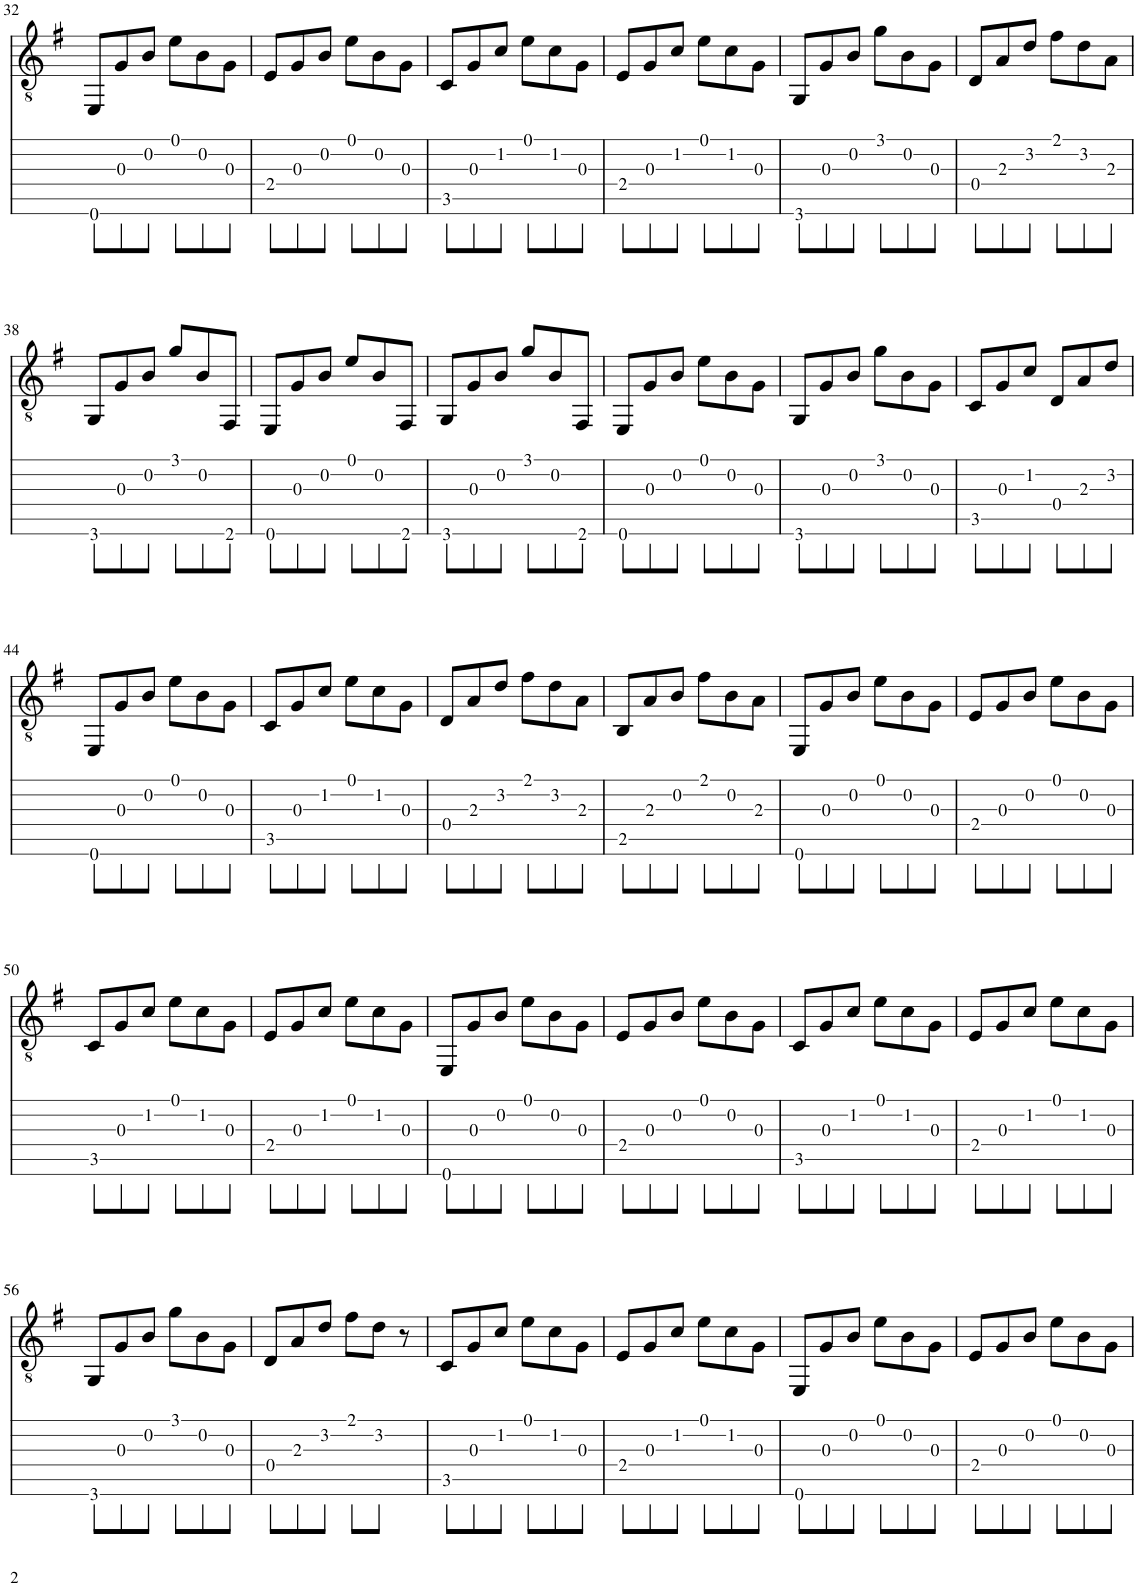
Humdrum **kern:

**kern	**kern
*part1	*part1
*staff2	*staff1
*I"Git.	*
*I'Git.	*
!!LO:PB:g=z
*	*clefGv2
*k[f#]	*k[f#]
*M6/8	*M6/8
=32	=32
8EE\L	8EE/L
8G\	8G/
8B\J	8B/J
8e\L	8e\L
8B\	8B\
8G\J	8G\J
=33	=33
8E\L	8E/L
8G\	8G/
8B\J	8B/J
8e\L	8e\L
8B\	8B\
8G\J	8G\J
=34	=34
8C\L	8C/L
8G\	8G/
8c\J	8c/J
8e\L	8e\L
8c\	8c\
8G\J	8G\J
=35	=35
8E\L	8E/L
8G\	8G/
8c\J	8c/J
8e\L	8e\L
8c\	8c\
8G\J	8G\J
=36	=36
8GG\L	8GG/L
8G\	8G/
8B\J	8B/J
8g\L	8g\L
8B\	8B\
8G\J	8G\J
=37	=37
8D\L	8D/L
8A\	8A/
8d\J	8d/J
8f#\L	8f#\L
8d\	8d\
8A\J	8A\J
!!LO:LB:g=z
=38	=38
8GG\L	8GG/L
8G\	8G/
8B\J	8B/J
8g\L	8g/L
8B\	8B/
8FF#\J	8FF#/J
=39	=39
8EE\L	8EE/L
8G\	8G/
8B\J	8B/J
8e\L	8e/L
8B\	8B/
8FF#\J	8FF#/J
=40	=40
8GG\L	8GG/L
8G\	8G/
8B\J	8B/J
8g\L	8g/L
8B\	8B/
8FF#\J	8FF#/J
=41	=41
8EE\L	8EE/L
8G\	8G/
8B\J	8B/J
8e\L	8e\L
8B\	8B\
8G\J	8G\J
=42	=42
8GG\L	8GG/L
8G\	8G/
8B\J	8B/J
8g\L	8g\L
8B\	8B\
8G\J	8G\J
=43	=43
8C\L	8C/L
8G\	8G/
8c\J	8c/J
8D\L	8D/L
8A\	8A/
8d\J	8d/J
!!LO:LB:g=z
=44	=44
8EE\L	8EE/L
8G\	8G/
8B\J	8B/J
8e\L	8e\L
8B\	8B\
8G\J	8G\J
=45	=45
8C\L	8C/L
8G\	8G/
8c\J	8c/J
8e\L	8e\L
8c\	8c\
8G\J	8G\J
=46	=46
8D\L	8D/L
8A\	8A/
8d\J	8d/J
8f#\L	8f#\L
8d\	8d\
8A\J	8A\J
=47	=47
8BB\L	8BB/L
8A\	8A/
8B\J	8B/J
8f#\L	8f#\L
8B\	8B\
8A\J	8A\J
=48	=48
8EE\L	8EE/L
8G\	8G/
8B\J	8B/J
8e\L	8e\L
8B\	8B\
8G\J	8G\J
=49	=49
8E\L	8E/L
8G\	8G/
8B\J	8B/J
8e\L	8e\L
8B\	8B\
8G\J	8G\J
!!LO:LB:g=z
=50	=50
8C\L	8C/L
8G\	8G/
8c\J	8c/J
8e\L	8e\L
8c\	8c\
8G\J	8G\J
=51	=51
8E\L	8E/L
8G\	8G/
8c\J	8c/J
8e\L	8e\L
8c\	8c\
8G\J	8G\J
=52	=52
8EE\L	8EE/L
8G\	8G/
8B\J	8B/J
8e\L	8e\L
8B\	8B\
8G\J	8G\J
=53	=53
8E\L	8E/L
8G\	8G/
8B\J	8B/J
8e\L	8e\L
8B\	8B\
8G\J	8G\J
=54	=54
8C\L	8C/L
8G\	8G/
8c\J	8c/J
8e\L	8e\L
8c\	8c\
8G\J	8G\J
=55	=55
8E\L	8E/L
8G\	8G/
8c\J	8c/J
8e\L	8e\L
8c\	8c\
8G\J	8G\J
!!LO:LB:g=z
=56	=56
8GG\L	8GG/L
8G\	8G/
8B\J	8B/J
8g\L	8g\L
8B\	8B\
8G\J	8G\J
=57	=57
8D\L	8D/L
8A\	8A/
8d\J	8d/J
8f#\L	8f#\L
8d\J	8d\J
8r	8r
=58	=58
8C\L	8C/L
8G\	8G/
8c\J	8c/J
8e\L	8e\L
8c\	8c\
8G\J	8G\J
=59	=59
8E\L	8E/L
8G\	8G/
8c\J	8c/J
8e\L	8e\L
8c\	8c\
8G\J	8G\J
=60	=60
8EE\L	8EE/L
8G\	8G/
8B\J	8B/J
8e\L	8e\L
8B\	8B\
8G\J	8G\J
=61	=61
8E\L	8E/L
8G\	8G/
8B\J	8B/J
8e\L	8e\L
8B\	8B\
8G\J	8G\J
=	=
*-	*-
